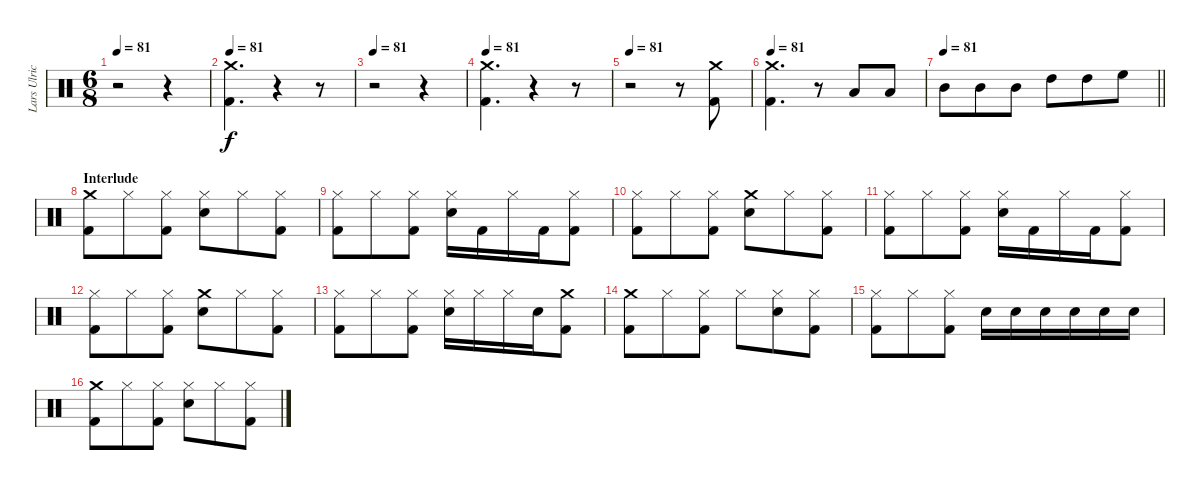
\track ("Lars Ulrich (Drums)" "Lars Ulric") {instrument percussion}
\staff {score}
\articulation defaults
\ts (6 8)
\tempo 81
\clef neutral
\ks c
r.2{dy f} r.4 |
\tempo 81
("Kick (hit) 2" "Crash medium (hit)").4{d} r.4 r.8 |
\tempo 81
r.2 r.4 |
\tempo 81
("Crash medium (hit)" "Kick (hit) 2").4{d} r.4 r.8 |
\tempo 81
r.2 r.8 ("Kick (hit) 2" "Crash medium (hit)").8 |
\tempo 81
("Kick (hit) 2" "Crash medium (hit)").4{d} r.8 "Low Tom (hit)".8 "Low Tom (hit)".8 |
\tempo 81
\barLineRight lightlight "Mid Tom (hit)".8 "Mid Tom (hit)".8 "Mid Tom (hit)".8 "High Tom (hit)".8 "High Tom (hit)".8 "High Floor Tom (hit)".8
|
\section ("" "Interlude")
("Kick (hit) 2" "Crash medium (hit)").8 "Hi-Hat (closed)".8 ("Kick (hit) 2" "Hi-Hat (closed)").8 ("Hi-Hat (closed)" "Snare (hit) 2").8 "Hi-Hat (closed)".8 ("Kick (hit) 2" "Hi-Hat (closed)").8 |
("Hi-Hat (closed)" "Kick (hit) 2").8 "Hi-Hat (closed)".8 ("Kick (hit) 2" "Hi-Hat (closed)").8 ("Hi-Hat (closed)" "Snare (hit) 2").16 "Kick (hit) 2".16 "Hi-Hat (closed)".16 "Kick (hit) 2".16 ("Kick (hit) 2" "Hi-Hat (closed)").8 |
("Hi-Hat (closed)" "Kick (hit) 2").8 "Hi-Hat (closed)".8 ("Hi-Hat (closed)" "Kick (hit) 2").8 ("Crash medium (hit)" "Snare (hit) 2").8 "Hi-Hat (closed)".8 ("Kick (hit) 2" "Hi-Hat (closed)").8 |
("Hi-Hat (closed)" "Kick (hit) 2").8 "Hi-Hat (closed)".8 ("Kick (hit) 2" "Hi-Hat (closed)").8 ("Hi-Hat (closed)" "Snare (hit) 2").16 "Kick (hit) 2".16 "Hi-Hat (closed)".16 "Kick (hit) 2".16 ("Kick (hit) 2" "Hi-Hat (closed)").8 |
("Hi-Hat (closed)" "Kick (hit) 2").8 "Hi-Hat (closed)".8 ("Hi-Hat (closed)" "Kick (hit) 2").8 ("Crash medium (hit)" "Snare (hit) 2").8 "Hi-Hat (closed)".8 ("Kick (hit) 2" "Hi-Hat (closed)").8 |
("Kick (hit) 2" "Hi-Hat (closed)").8 "Hi-Hat (closed)".8 ("Kick (hit) 2" "Hi-Hat (closed)").8 ("Hi-Hat (closed)" "Snare (hit) 2").16 "Hi-Hat (closed)".16 "Hi-Hat (closed)".16 "Snare (hit) 2".16 ("Crash medium (hit)" "Kick (hit) 2").8 |
("Kick (hit) 2" "Crash medium (hit)").8 "Hi-Hat (closed)".8 ("Kick (hit) 2" "Hi-Hat (closed)").8 "Hi-Hat (closed)".8 ("Snare (hit) 2" "Hi-Hat (closed)").8 ("Kick (hit) 2" "Hi-Hat (closed)").8 |
("Hi-Hat (closed)" "Kick (hit) 2").8 "Hi-Hat (closed)".8 ("Hi-Hat (closed)" "Kick (hit) 2").8 "Snare (hit) 2".16 "Snare (hit) 2".16 "Snare (hit) 2".16 "Snare (hit) 2".16 "Snare (hit) 2".16 "Snare (hit) 2".16 |
("Crash medium (hit)" "Kick (hit) 2").8 "Hi-Hat (closed)".8 ("Kick (hit) 2" "Hi-Hat (closed)").8 ("Snare (hit) 2" "Hi-Hat (closed)").8 "Hi-Hat (closed)".8 ("Kick (hit) 2" "Hi-Hat (closed)").8
